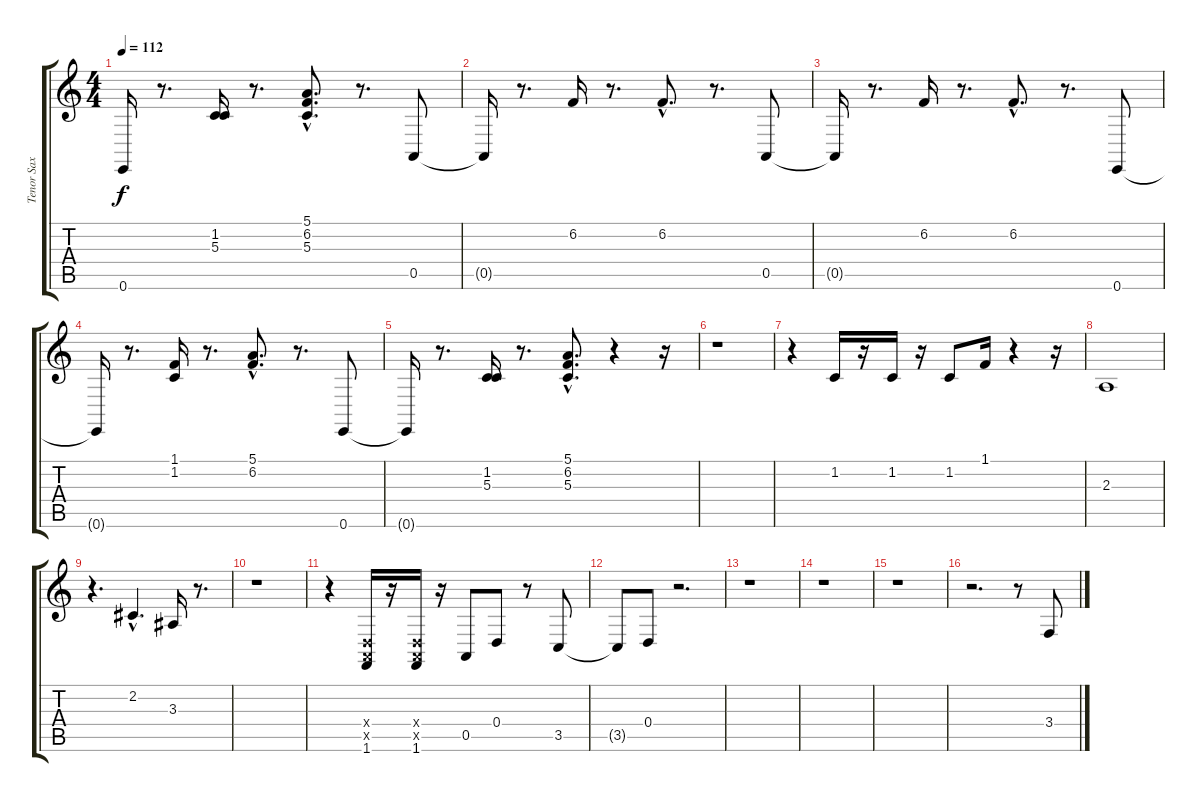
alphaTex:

\track ("Tenor Sax" "Tenor Sax") {instrument baritonesax}
\staff {score tabs}
\tuning (E4 B3 G3 D3 A2 E2) {hide}
\ts (4 4)
\tempo 112
\clef g2
\ks c
0.6{t}.16{dy f} r.8{d} (1.2 5.3).16 r.8{d} (5.1{hac} 6.2{hac} 5.3{hac}).8{d} r.8{d} 0.5.8 |
0.5{t}.16 r.8{d} 6.2.16 r.8{d} 6.2{hac}.8{d} r.8{d} 0.5.8 |
0.5{t}.16 r.8{d} 6.2.16 r.8{d} 6.2{hac}.8{d} r.8{d} 0.6.8 |
0.6{t}.16 r.8{d} (1.1 1.2).16 r.8{d} (5.1{hac} 6.2{hac}).8{d} r.8{d} 0.6.8 |
0.6{t}.16 r.8{d} (1.2 5.3).16 r.8{d} (5.1{hac} 6.2{hac} 5.3{hac}).8{d} r.4 r.16 |
r.1 |
r.4 1.2.16 r.16 1.2.16 r.16 1.2.8 1.1.16 r.4 r.16 |
2.3.1 |
r.4{d} 2.2{hac}.4{d} 3.3.16 r.8{d} |
r.1 |
r.4 (0.4{x} 0.5{x} 1.6).16 r.16 (0.4{x} 0.5{x} 1.6).16 r.16 0.5.8 0.4.8 r.8 3.5.8 |
3.5{t}.8 0.4.8 r.2{d} |
r.1 |
r.1 |
r.1 |
r.2{d} r.8{volume 16 balance 6} 3.4.8
